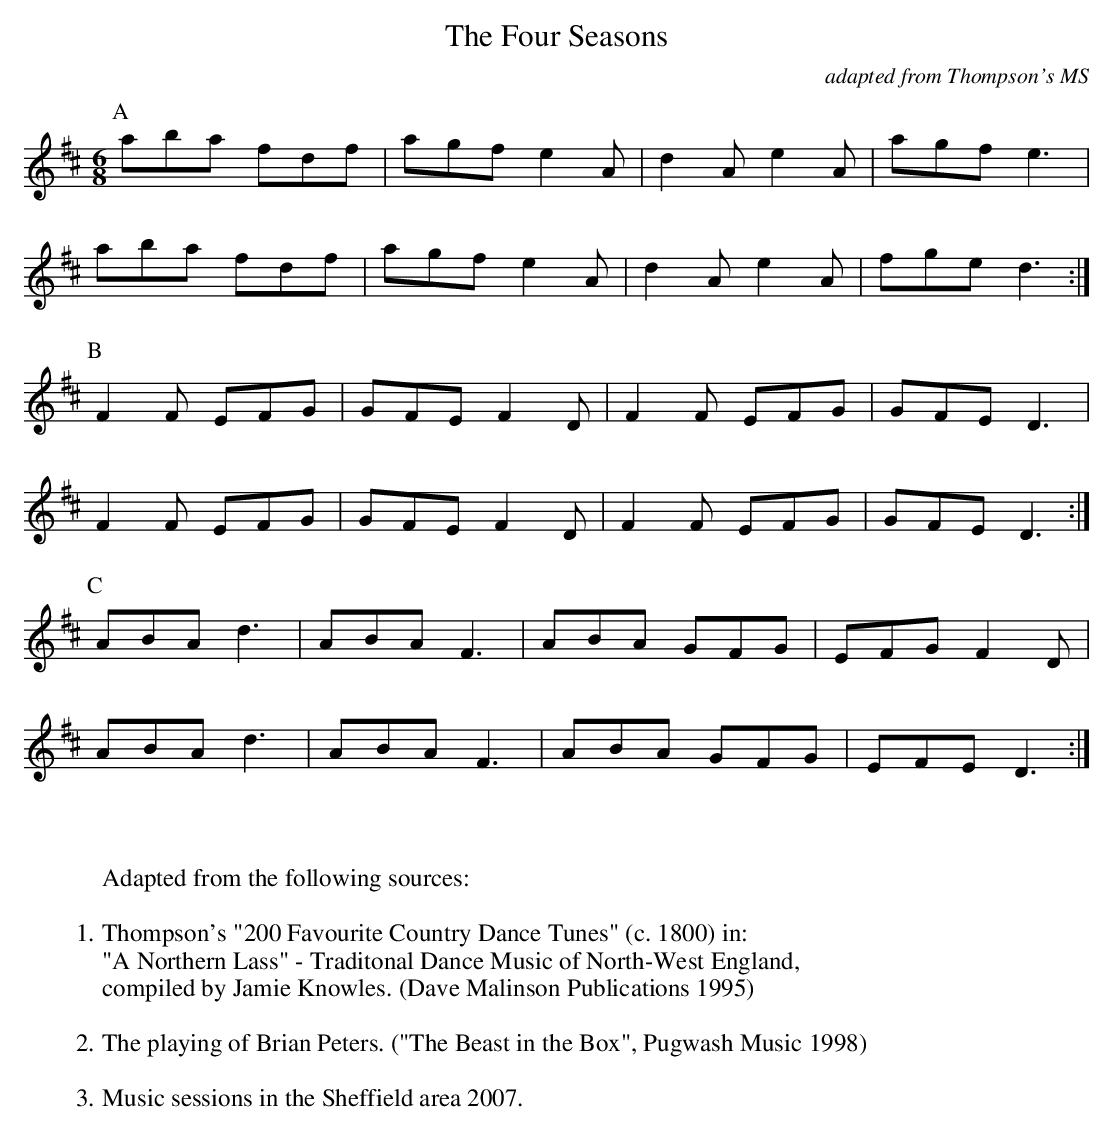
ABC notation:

X:1
T:Four Seasons, The
C:adapted from Thompson's MS
M:6/8
L:1/8
K:D
P:A
aba fdf|agf e2A|d2A e2A|agf e3|
aba fdf|agf e2A|d2A e2A|fge d3:|
P:B
F2F EFG|GFE F2D|F2F EFG|GFE D3|
F2F EFG|GFE F2D|F2F EFG|GFE D3:|
P:C
ABA d3|ABA F3|ABA GFG|EFG F2D|
ABA d3|ABA F3|ABA GFG|EFE D3:|
W:
W:
W:Adapted from the following sources:
W:
W:1. Thompson's "200 Favourite Country Dance Tunes" (c. 1800) in:
W:"A Northern Lass" - Traditonal Dance Music of North-West England,
W:compiled by Jamie Knowles. (Dave Malinson Publications 1995)
W:
W:2. The playing of Brian Peters. ("The Beast in the Box", Pugwash Music 1998)
W:
W:3. Music sessions in the Sheffield area 2007.
